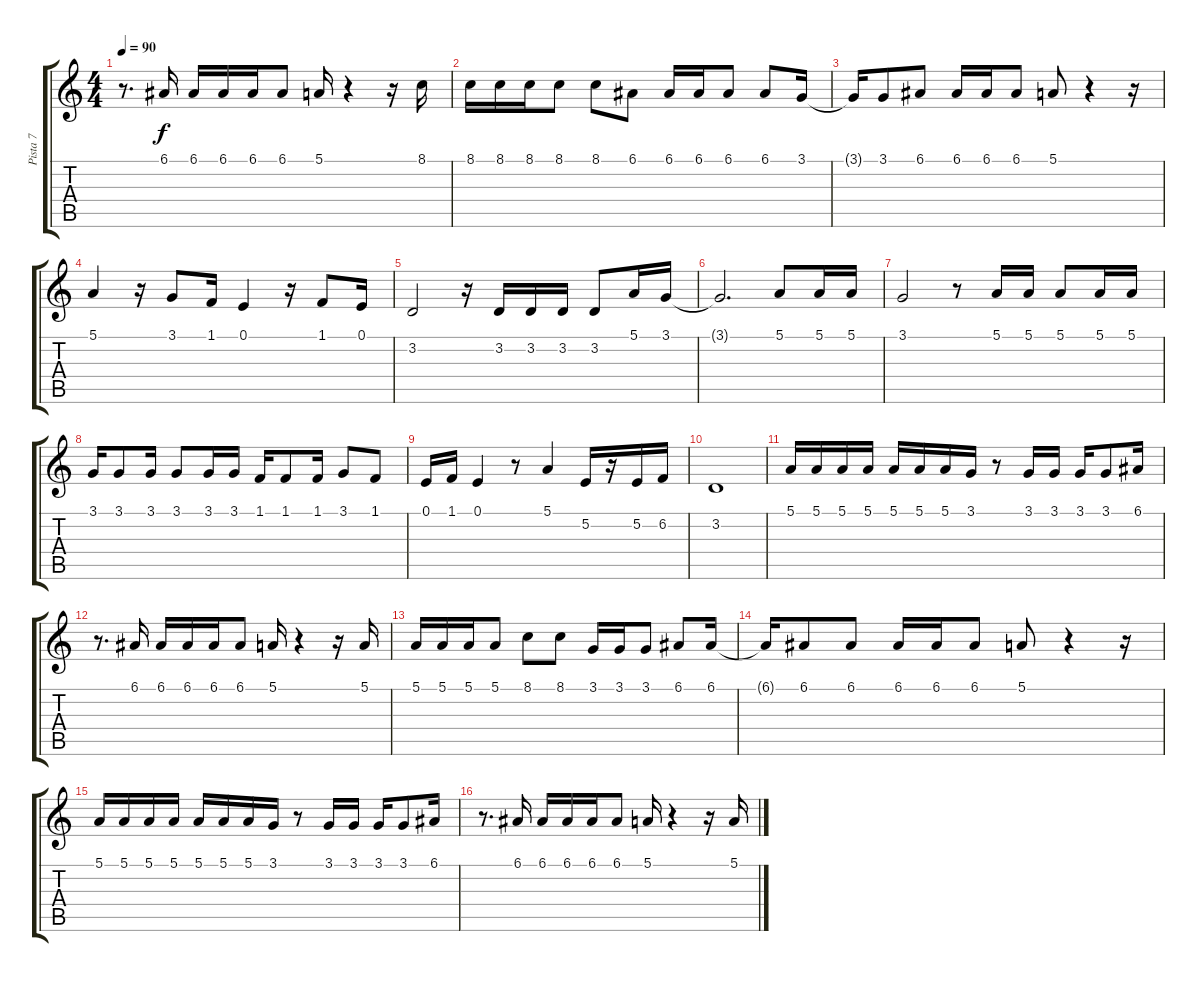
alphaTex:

\track ("Pista 7" "Pista 7") {instrument fx4atmosphere}
\staff {score tabs}
\tuning (E4 B3 G3 D3 A2 E2) {hide}
\ts (4 4)
\tempo 90
\clef g2
\ks c
r.8{d dy f} 6.1.16 6.1.16 6.1.16 6.1.16 6.1.8 5.1.16 r.4 r.16 8.1.16 |
8.1.16 8.1.16 8.1.16 8.1.8 8.1.8 6.1.8 6.1.16 6.1.16 6.1.8 6.1.8 3.1.16 |
3.1{t}.16 3.1.8 6.1.8 6.1.16 6.1.16 6.1.8 5.1.8 r.4 r.16 |
5.1.4 r.16 3.1.8 1.1.16 0.1.4 r.16 1.1.8 0.1.16 |
3.2.2 r.16 3.2.16 3.2.16 3.2.16 3.2.8 5.1.16 3.1.16 |
3.1{t}.2{d} 5.1.8 5.1.16 5.1.16 |
3.1.2 r.8 5.1.16 5.1.16 5.1.8 5.1.16 5.1.16 |
3.1.16 3.1.8 3.1.16 3.1.8 3.1.16 3.1.16 1.1.16 1.1.8 1.1.16 3.1.8 1.1.8 |
0.1.16 1.1.16 0.1.4 r.8 5.1.4 5.2.16 r.16 5.2.16 6.2.16 |
3.2.1 |
5.1.16 5.1.16 5.1.16 5.1.16 5.1.16 5.1.16 5.1.16 3.1.16 r.8 3.1.16 3.1.16 3.1.16 3.1.8 6.1.16 |
r.8{d} 6.1.16 6.1.16 6.1.16 6.1.16 6.1.8 5.1.16 r.4 r.16 5.1.16 |
5.1.16 5.1.16 5.1.16 5.1.8 8.1.8 8.1.8 3.1.16 3.1.16 3.1.8 6.1.8 6.1.16 |
6.1{t}.16 6.1.8 6.1.8 6.1.16 6.1.16 6.1.8 5.1.8 r.4 r.16 |
5.1.16 5.1.16 5.1.16 5.1.16 5.1.16 5.1.16 5.1.16 3.1.16 r.8 3.1.16 3.1.16 3.1.16 3.1.8 6.1.16 |
r.8{d} 6.1.16 6.1.16 6.1.16 6.1.16 6.1.8 5.1.16 r.4 r.16 5.1.16
